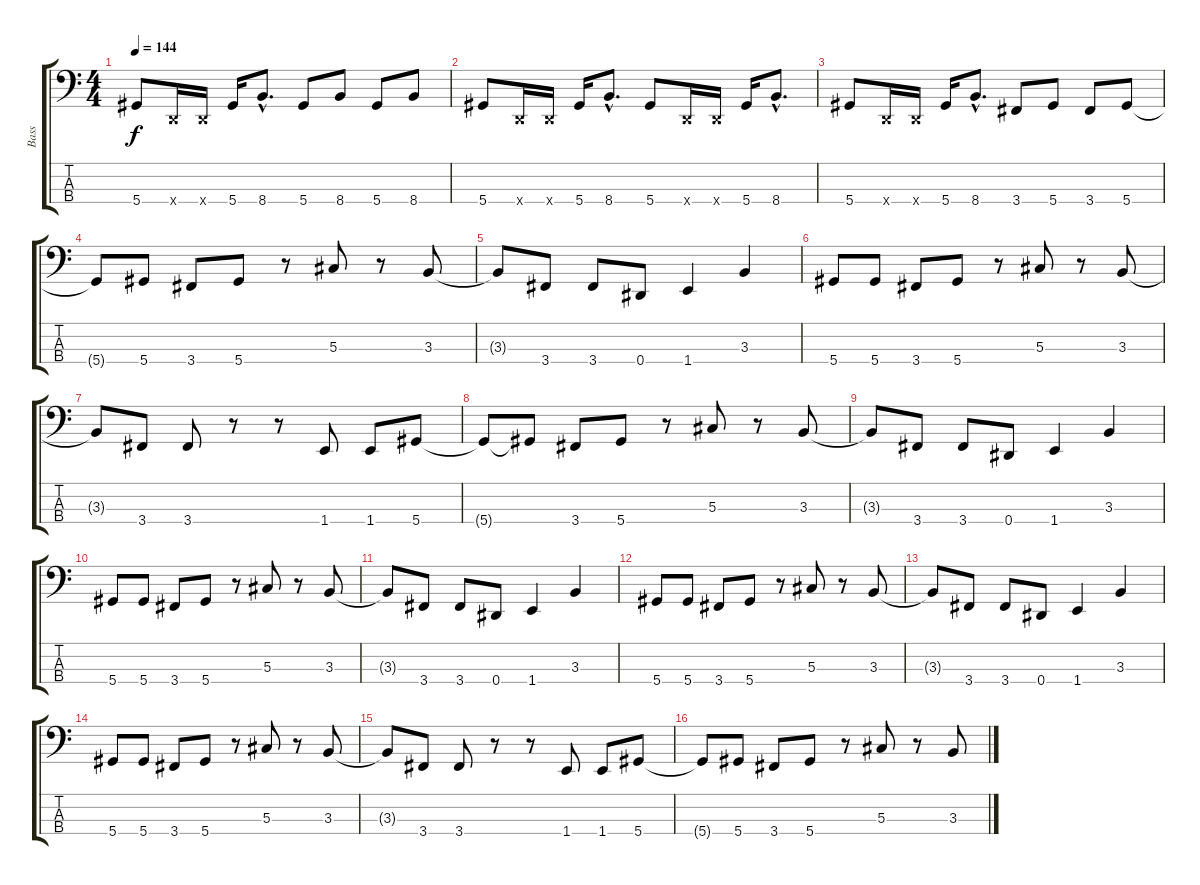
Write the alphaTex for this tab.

\track ("Bass" "Bass") {instrument electricbassfinger}
\staff {score tabs}
\tuning (Gb2 Db2 Ab1 Eb1) {hide}
\ts (4 4)
\tempo 144
\clef f4
\ks c
5.4.8{dy f} -1.4{x}.16 -1.4{x}.16 5.4.16 8.4{hac}.8{d} 5.4.8 8.4.8 5.4.8 8.4.8 |
5.4.8 -1.4{x}.16 -1.4{x}.16 5.4.16 8.4{hac}.8{d} 5.4.8 -1.4{x}.16 -1.4{x}.16 5.4.16 8.4{hac}.8{d} |
5.4.8 -1.4{x}.16 -1.4{x}.16 5.4.16 8.4{hac}.8{d} 3.4.8 5.4.8 3.4.8 5.4.8 |
5.4{t}.8 5.4.8 3.4.8 5.4.8 r.8 5.3.8 r.8 3.3.8 |
3.3{t}.8 3.4.8 3.4.8 0.4.8 1.4.4 3.3.4 |
5.4.8 5.4.8 3.4.8 5.4.8 r.8 5.3.8 r.8 3.3.8 |
3.3{t}.8 3.4.8 3.4.8 r.8 r.8 1.4.8 1.4.8 5.4.8 |
5.4{t}.8 5.4{t}.8 3.4.8 5.4.8 r.8 5.3.8 r.8 3.3.8 |
3.3{t}.8 3.4.8 3.4.8 0.4.8 1.4.4 3.3.4 |
5.4.8 5.4.8 3.4.8 5.4.8 r.8 5.3.8 r.8 3.3.8 |
3.3{t}.8 3.4.8 3.4.8 0.4.8 1.4.4 3.3.4 |
5.4.8 5.4.8 3.4.8 5.4.8 r.8 5.3.8 r.8 3.3.8 |
3.3{t}.8 3.4.8 3.4.8 0.4.8 1.4.4 3.3.4 |
5.4.8 5.4.8 3.4.8 5.4.8 r.8 5.3.8 r.8 3.3.8 |
3.3{t}.8 3.4.8 3.4.8 r.8 r.8 1.4.8 1.4.8 5.4.8 |
5.4{t}.8 5.4.8 3.4.8 5.4.8 r.8 5.3.8 r.8 3.3.8
